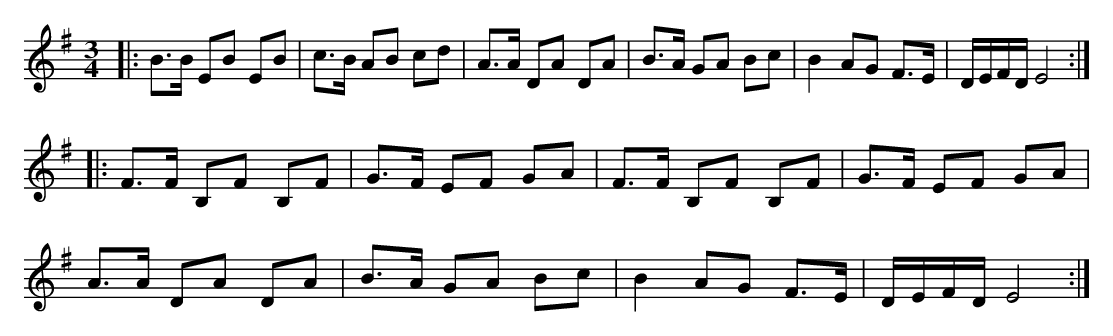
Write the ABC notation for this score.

X:1
M:3/4
K:Emin
|:B>B EB EB|c>B AB cd|A>A DA DA|B>A GA Bc|B2 AG F>E|D/E/F/D/ E4:|
|:F>F B,F B,F|G>F EF GA|F>F B,F B,F|G>F EF GA|
A>A DA DA|B>A GA Bc|B2 AG F>E|D/E/F/D/ E4:|
